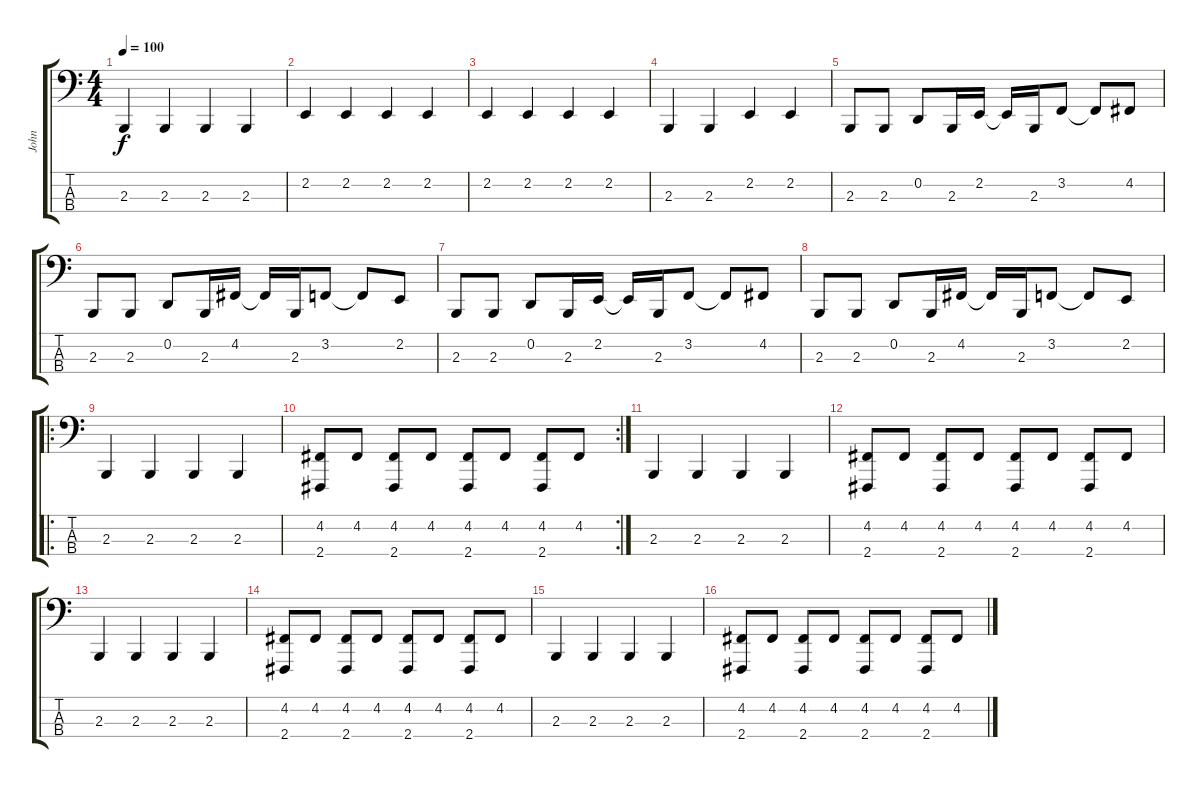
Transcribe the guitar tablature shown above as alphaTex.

\track ("John " "John ") {instrument brightacousticpiano}
\staff {score tabs}
\tuning (G2 D2 A1 E1) {hide}
\ts (4 4)
\tempo 100
\clef f4
\ks c
2.3.4{dy f} 2.3.4 2.3.4 2.3.4 |
2.2.4 2.2.4 2.2.4 2.2.4 |
2.2.4 2.2.4 2.2.4 2.2.4 |
2.3.4 2.3.4 2.2.4 2.2.4 |
2.3.8 2.3.8 0.2.8 2.3.16 2.2.16 2.2{t}.16 2.3.16 3.2.8 3.2{t}.8 4.2.8 |
2.3.8 2.3.8 0.2.8 2.3.16 4.2.16 4.2{t}.16 2.3.16 3.2.8 3.2{t}.8 2.2.8 |
2.3.8 2.3.8 0.2.8 2.3.16 2.2.16 2.2{t}.16 2.3.16 3.2.8 3.2{t}.8 4.2.8 |
2.3.8 2.3.8 0.2.8 2.3.16 4.2.16 4.2{t}.16 2.3.16 3.2.8 3.2{t}.8 2.2.8 |
\ro
2.3.4 2.3.4 2.3.4 2.3.4 |
\rc 2
(4.2 2.4).8 4.2.8 (4.2 2.4).8 4.2.8 (4.2 2.4).8 4.2.8 (4.2 2.4).8 4.2.8 |
2.3.4 2.3.4 2.3.4 2.3.4 |
(4.2 2.4).8 4.2.8 (4.2 2.4).8 4.2.8 (4.2 2.4).8 4.2.8 (4.2 2.4).8 4.2.8 |
2.3.4 2.3.4 2.3.4 2.3.4 |
(4.2 2.4).8 4.2.8 (4.2 2.4).8 4.2.8 (4.2 2.4).8 4.2.8 (4.2 2.4).8 4.2.8 |
2.3.4 2.3.4 2.3.4 2.3.4 |
(4.2 2.4).8 4.2.8 (4.2 2.4).8 4.2.8 (4.2 2.4).8 4.2.8 (4.2 2.4).8 4.2.8
